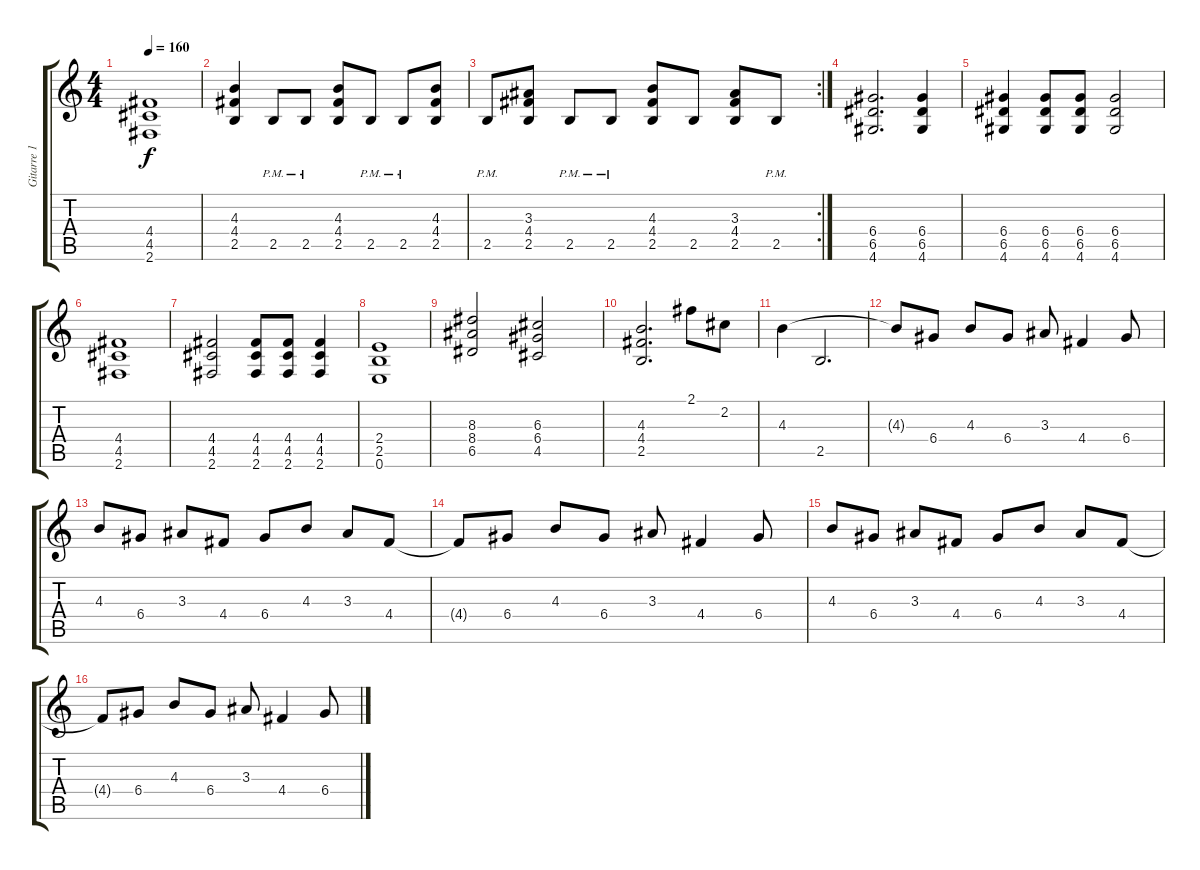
\track ("Gitarre 1" "Gitarre 1") {instrument distortionguitar}
\staff {score tabs}
\tuning (E4 B3 G3 D3 A2 E2) {hide}
\ts (4 4)
\tempo 160
\clef g2
\ks c
(4.4 4.5 2.6).1{dy f} |
(4.3 4.4 2.5).4 2.5{pm}.8 2.5{pm}.8 (4.3 4.4 2.5).8 2.5{pm}.8 2.5{pm}.8 (4.3 4.4 2.5).8 |
\rc 2
2.5{pm}.8 (3.3 4.4 2.5).8 2.5{pm}.8 2.5{pm}.8 (4.3 4.4 2.5).8 2.5.8 (3.3 4.4 2.5).8 2.5{pm}.8 |
(6.4 6.5 4.6).2{d} (6.4 6.5 4.6).4 |
(6.4 6.5 4.6).4 (6.4 6.5 4.6).8 (6.4 6.5 4.6).8 (6.4 6.5 4.6).2 |
(4.4 4.5 2.6).1 |
(4.4 4.5 2.6).2 (4.4 4.5 2.6).8 (4.4 4.5 2.6).8 (4.4 4.5 2.6).4 |
(2.4 2.5 0.6).1 |
(8.3 8.4 6.5).2 (6.3 6.4 4.5).2 |
(4.3 4.4 2.5).2{d} 2.1.8 2.2.8 |
4.3.4 2.5.2{d} |
4.3{t}.8 6.4.8 4.3.8 6.4.8 3.3.8 4.4.4 6.4.8 |
4.3.8 6.4.8 3.3.8 4.4.8 6.4.8 4.3.8 3.3.8 4.4.8 |
4.4{t}.8 6.4.8 4.3.8 6.4.8 3.3.8 4.4.4 6.4.8 |
4.3.8 6.4.8 3.3.8 4.4.8 6.4.8 4.3.8 3.3.8 4.4.8 |
4.4{t}.8 6.4.8 4.3.8 6.4.8 3.3.8 4.4.4 6.4.8
